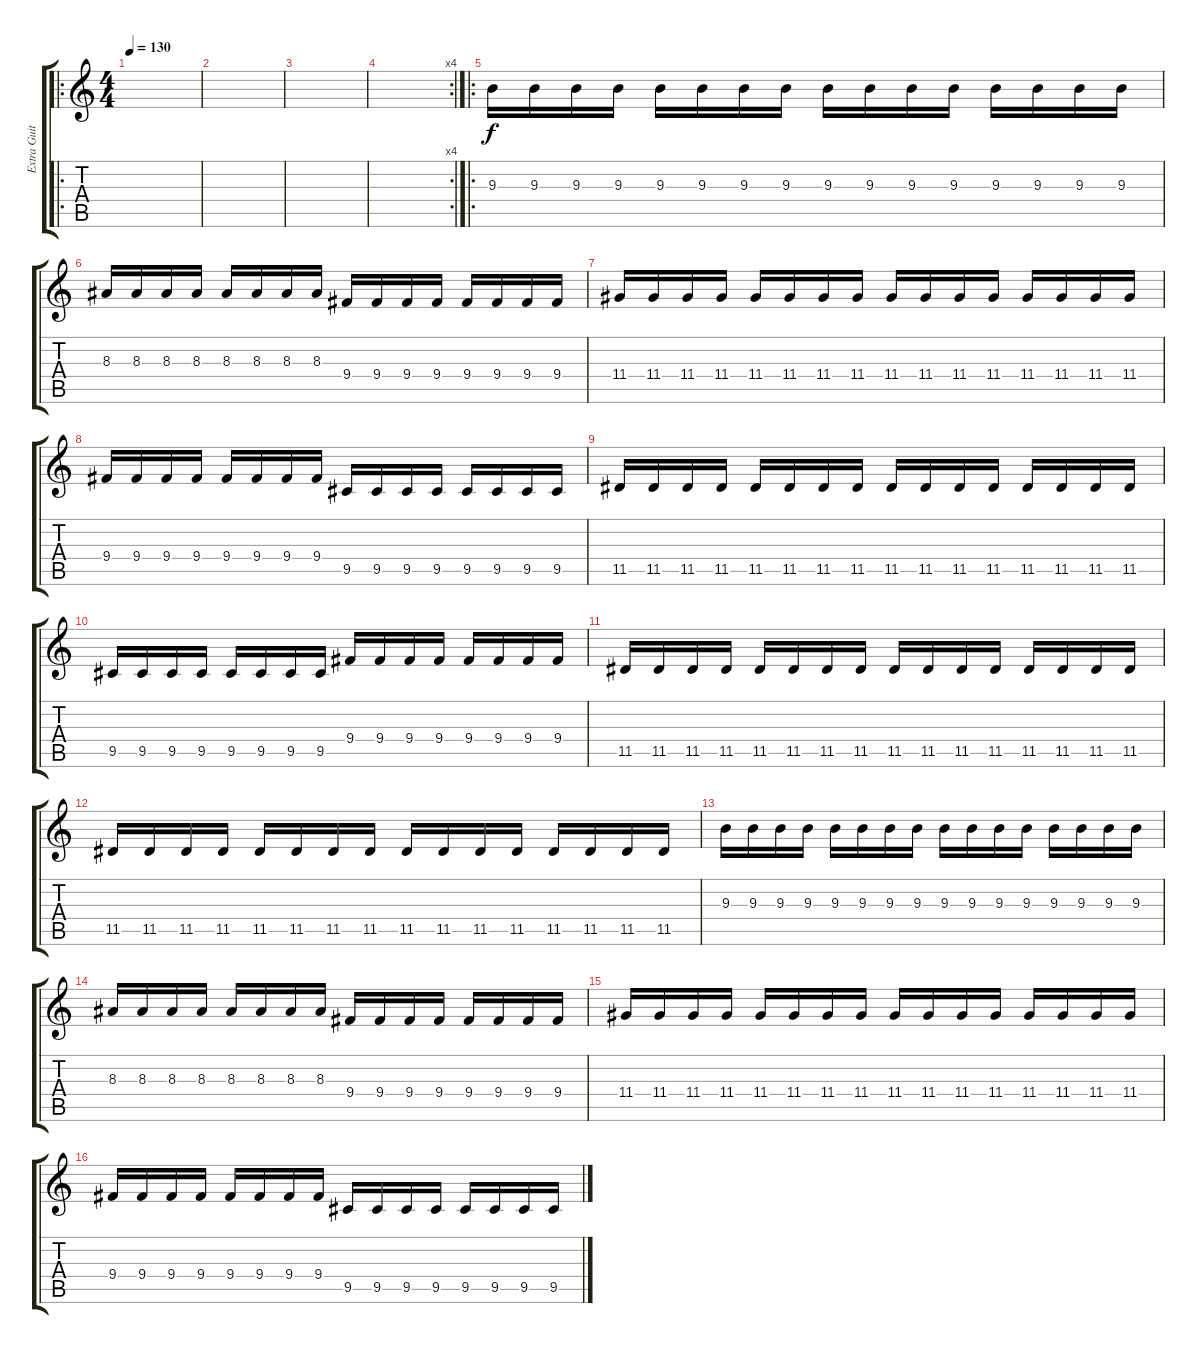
\track ("Extra Guitar" "Extra Guit") {instrument distortionguitar}
\staff {score tabs}
\tuning (B3 Gb3 D3 A2 E2 B1) {hide}
\ro
\ts (4 4)
\tempo 130
\clef g2
\ks c
|
|
|
\rc 4
|
\ro
9.3.16 9.3.16 9.3.16 9.3.16 9.3.16 9.3.16 9.3.16 9.3.16 9.3.16 9.3.16 9.3.16 9.3.16 9.3.16 9.3.16 9.3.16 9.3.16 |
8.3.16 8.3.16 8.3.16 8.3.16 8.3.16 8.3.16 8.3.16 8.3.16 9.4.16 9.4.16 9.4.16 9.4.16 9.4.16 9.4.16 9.4.16 9.4.16 |
11.4.16 11.4.16 11.4.16 11.4.16 11.4.16 11.4.16 11.4.16 11.4.16 11.4.16 11.4.16 11.4.16 11.4.16 11.4.16 11.4.16 11.4.16 11.4.16 |
9.4.16 9.4.16 9.4.16 9.4.16 9.4.16 9.4.16 9.4.16 9.4.16 9.5.16 9.5.16 9.5.16 9.5.16 9.5.16 9.5.16 9.5.16 9.5.16 |
11.5.16 11.5.16 11.5.16 11.5.16 11.5.16 11.5.16 11.5.16 11.5.16 11.5.16 11.5.16 11.5.16 11.5.16 11.5.16 11.5.16 11.5.16 11.5.16 |
9.5.16 9.5.16 9.5.16 9.5.16 9.5.16 9.5.16 9.5.16 9.5.16 9.4.16 9.4.16 9.4.16 9.4.16 9.4.16 9.4.16 9.4.16 9.4.16 |
11.5.16 11.5.16 11.5.16 11.5.16 11.5.16 11.5.16 11.5.16 11.5.16 11.5.16 11.5.16 11.5.16 11.5.16 11.5.16 11.5.16 11.5.16 11.5.16 |
11.5.16 11.5.16 11.5.16 11.5.16 11.5.16 11.5.16 11.5.16 11.5.16 11.5.16 11.5.16 11.5.16 11.5.16 11.5.16 11.5.16 11.5.16 11.5.16 |
9.3.16 9.3.16 9.3.16 9.3.16 9.3.16 9.3.16 9.3.16 9.3.16 9.3.16 9.3.16 9.3.16 9.3.16 9.3.16 9.3.16 9.3.16 9.3.16 |
8.3.16 8.3.16 8.3.16 8.3.16 8.3.16 8.3.16 8.3.16 8.3.16 9.4.16 9.4.16 9.4.16 9.4.16 9.4.16 9.4.16 9.4.16 9.4.16 |
11.4.16 11.4.16 11.4.16 11.4.16 11.4.16 11.4.16 11.4.16 11.4.16 11.4.16 11.4.16 11.4.16 11.4.16 11.4.16 11.4.16 11.4.16 11.4.16 |
9.4.16 9.4.16 9.4.16 9.4.16 9.4.16 9.4.16 9.4.16 9.4.16 9.5.16 9.5.16 9.5.16 9.5.16 9.5.16 9.5.16 9.5.16 9.5.16
